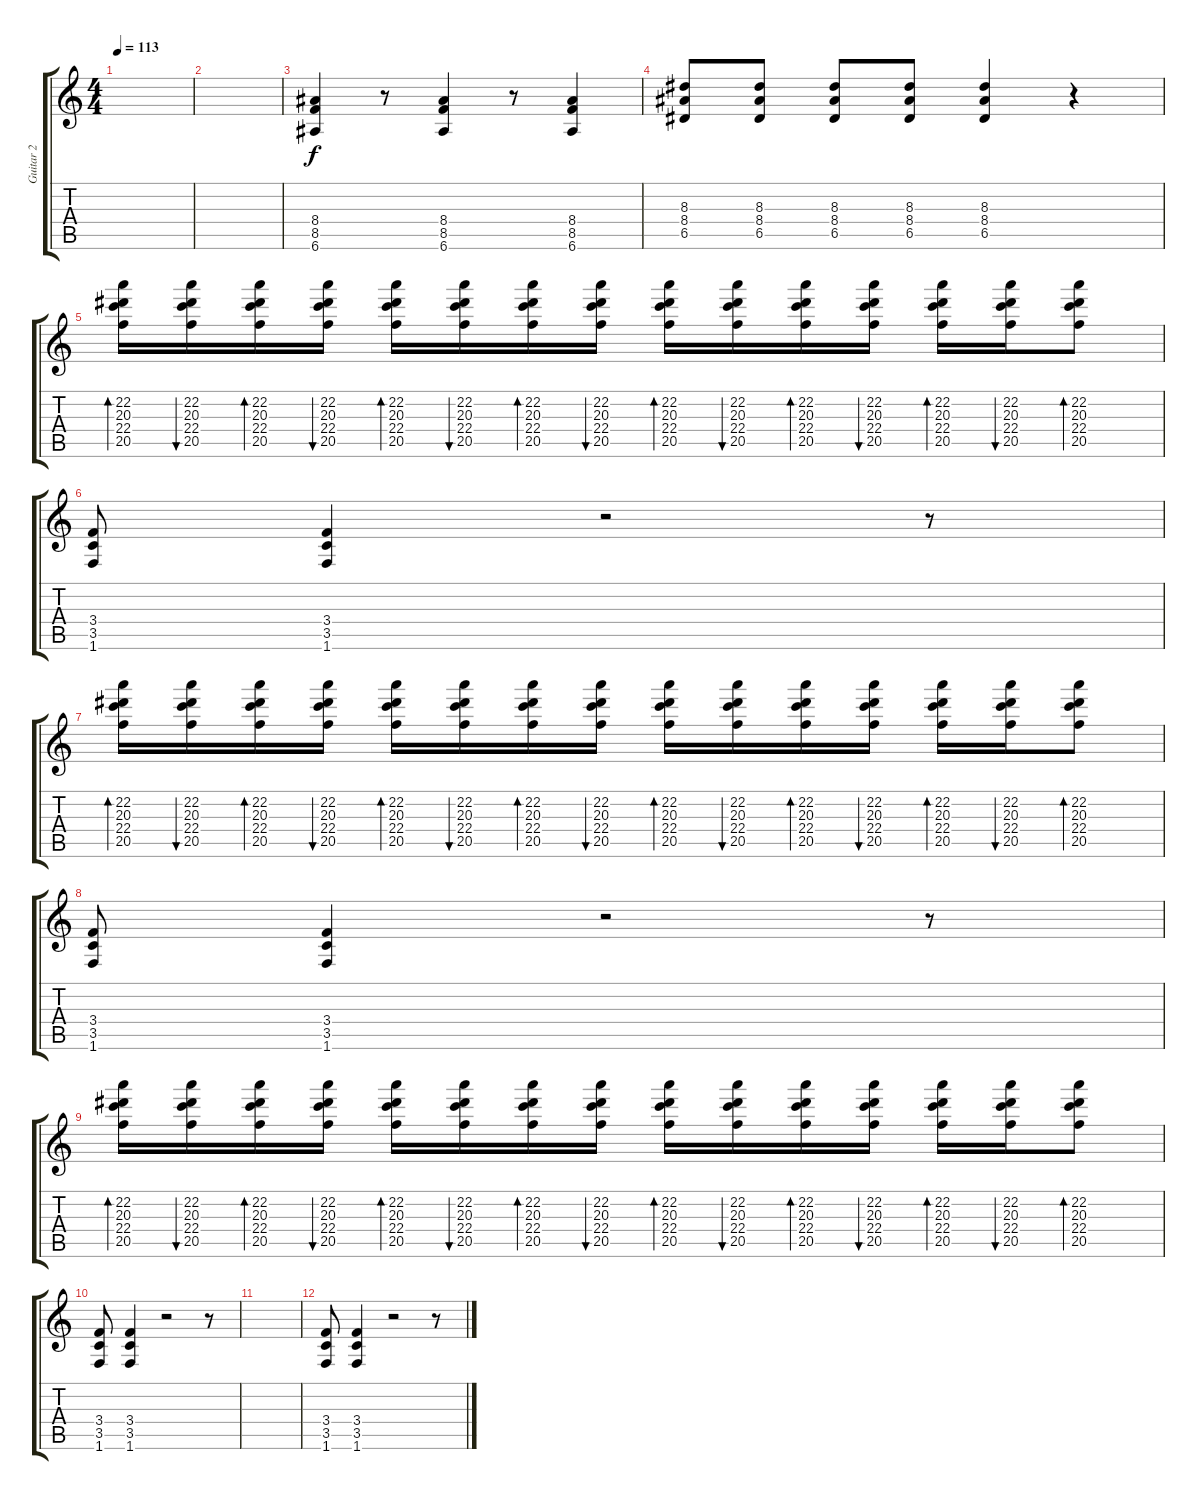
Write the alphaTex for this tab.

\track ("Guitar 2" "Guitar 2") {instrument acousticguitarnylon}
\staff {score tabs}
\tuning (E4 B3 G3 D3 A2 E2) {hide}
\ts (4 4)
\tempo 113
\clef g2
\ks c
|
|
(8.4 8.5 6.6).4{volume 10 instrument distortionguitar} r.8 (8.4 8.5 6.6).4 r.8 (8.4 8.5 6.6).4 |
(8.3 8.4 6.5).8 (8.3 8.4 6.5).8 (8.3 8.4 6.5).8 (8.3 8.4 6.5).8 (8.3 8.4 6.5).4 r.4 |
(22.2 20.3 22.4 20.5).16{bd 60 volume 7 instrument distortionguitar} (22.2 20.3 22.4 20.5).16{bu 60} (22.2 20.3 22.4 20.5).16{bd 60} (22.2 20.3 22.4 20.5).16{bu 60} (22.2 20.3 22.4 20.5).16{bd 60} (22.2 20.3 22.4 20.5).16{bu 60} (22.2 20.3 22.4 20.5).16{bd 60} (22.2 20.3 22.4 20.5).16{bu 60} (22.2 20.3 22.4 20.5).16{bd 60} (22.2 20.3 22.4 20.5).16{bu 60} (22.2 20.3 22.4 20.5).16{bd 60} (22.2 20.3 22.4 20.5).16{bu 60} (22.2 20.3 22.4 20.5).16{bd 60} (22.2 20.3 22.4 20.5).16{bu 60} (22.2 20.3 22.4 20.5).8{bd 60} |
(3.4 3.5 1.6).8{volume 12} (3.4 3.5 1.6).4 r.2 r.8 |
(22.2 20.3 22.4 20.5).16{bd 60 volume 7} (22.2 20.3 22.4 20.5).16{bu 60} (22.2 20.3 22.4 20.5).16{bd 60} (22.2 20.3 22.4 20.5).16{bu 60} (22.2 20.3 22.4 20.5).16{bd 60} (22.2 20.3 22.4 20.5).16{bu 60} (22.2 20.3 22.4 20.5).16{bd 60} (22.2 20.3 22.4 20.5).16{bu 60} (22.2 20.3 22.4 20.5).16{bd 60} (22.2 20.3 22.4 20.5).16{bu 60} (22.2 20.3 22.4 20.5).16{bd 60} (22.2 20.3 22.4 20.5).16{bu 60} (22.2 20.3 22.4 20.5).16{bd 60} (22.2 20.3 22.4 20.5).16{bu 60} (22.2 20.3 22.4 20.5).8{bd 60} |
(3.4 3.5 1.6).8{volume 12} (3.4 3.5 1.6).4 r.2 r.8 |
(22.2 20.3 22.4 20.5).16{bd 60 volume 7} (22.2 20.3 22.4 20.5).16{bu 60} (22.2 20.3 22.4 20.5).16{bd 60} (22.2 20.3 22.4 20.5).16{bu 60} (22.2 20.3 22.4 20.5).16{bd 60} (22.2 20.3 22.4 20.5).16{bu 60} (22.2 20.3 22.4 20.5).16{bd 60} (22.2 20.3 22.4 20.5).16{bu 60} (22.2 20.3 22.4 20.5).16{bd 60} (22.2 20.3 22.4 20.5).16{bu 60} (22.2 20.3 22.4 20.5).16{bd 60} (22.2 20.3 22.4 20.5).16{bu 60} (22.2 20.3 22.4 20.5).16{bd 60} (22.2 20.3 22.4 20.5).16{bu 60} (22.2 20.3 22.4 20.5).8{bd 60} |
(3.4 3.5 1.6).8{volume 12} (3.4 3.5 1.6).4 r.2 r.8 |
|
(3.4 3.5 1.6).8 (3.4 3.5 1.6).4 r.2 r.8
